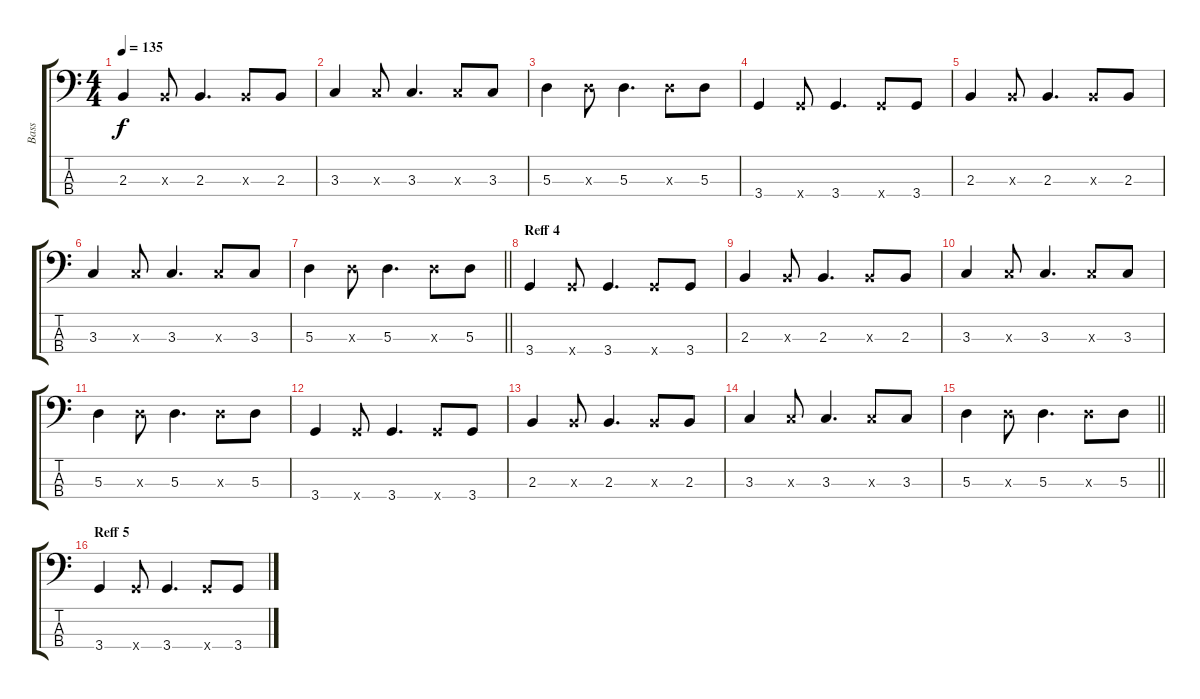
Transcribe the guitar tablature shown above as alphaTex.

\track ("Bass" "Bass") {instrument electricbassfinger}
\staff {score tabs}
\tuning (G2 D2 A1 E1) {hide}
\ts (4 4)
\tempo 135
\clef f4
\ks c
2.3.4{dy f} 2.3{x}.8 2.3.4{d} 2.3{x}.8 2.3.8 |
3.3.4 3.3{x}.8 3.3.4{d} 3.3{x}.8 3.3.8 |
5.3.4 5.3{x}.8 5.3.4{d} 5.3{x}.8 5.3.8 |
3.4.4 3.4{x}.8 3.4.4{d} 3.4{x}.8 3.4.8 |
2.3.4 2.3{x}.8 2.3.4{d} 2.3{x}.8 2.3.8 |
3.3.4 3.3{x}.8 3.3.4{d} 3.3{x}.8 3.3.8 |
\barLineRight lightlight
5.3.4 5.3{x}.8 5.3.4{d} 5.3{x}.8 5.3.8 |
\section ("" "Reff 4")
3.4.4 3.4{x}.8 3.4.4{d} 3.4{x}.8 3.4.8 |
2.3.4 2.3{x}.8 2.3.4{d} 2.3{x}.8 2.3.8 |
3.3.4 3.3{x}.8 3.3.4{d} 3.3{x}.8 3.3.8 |
5.3.4 5.3{x}.8 5.3.4{d} 5.3{x}.8 5.3.8 |
3.4.4 3.4{x}.8 3.4.4{d} 3.4{x}.8 3.4.8 |
2.3.4 2.3{x}.8 2.3.4{d} 2.3{x}.8 2.3.8 |
3.3.4 3.3{x}.8 3.3.4{d} 3.3{x}.8 3.3.8 |
\barLineRight lightlight
5.3.4 5.3{x}.8 5.3.4{d} 5.3{x}.8 5.3.8 |
\section ("" "Reff 5")
3.4.4 3.4{x}.8 3.4.4{d} 3.4{x}.8 3.4.8
